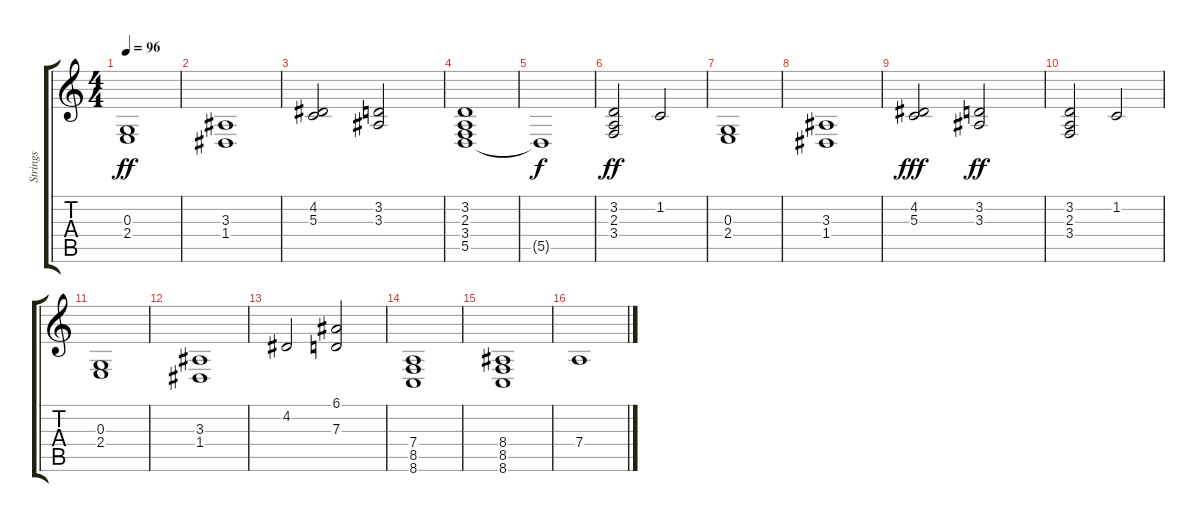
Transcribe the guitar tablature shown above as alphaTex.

\track ("Strings" "Strings") {instrument stringensemble2}
\staff {score tabs}
\tuning (E4 B3 G3 D3 A2 E2) {hide}
\ts (4 4)
\tempo 96
\clef g2
\ks c
(0.3 2.4).1{dy ff} |
(3.3 1.4).1 |
(4.2 5.3).2 (3.2 3.3).2 |
(3.2 2.3 3.4 5.5).1 |
5.5{t}.1{dy f} |
(3.2 2.3 3.4).2{dy ff} 1.2.2 |
(0.3 2.4).1 |
(3.3 1.4).1 |
(4.2 5.3).2{dy fff} (3.2 3.3).2{dy ff} |
(3.2 2.3 3.4).2 1.2.2 |
(0.3 2.4).1 |
(3.3 1.4).1 |
4.2.2 (6.1 7.3).2 |
(7.4 8.5 8.6).1 |
(8.4 8.5 8.6).1 |
7.4.1
